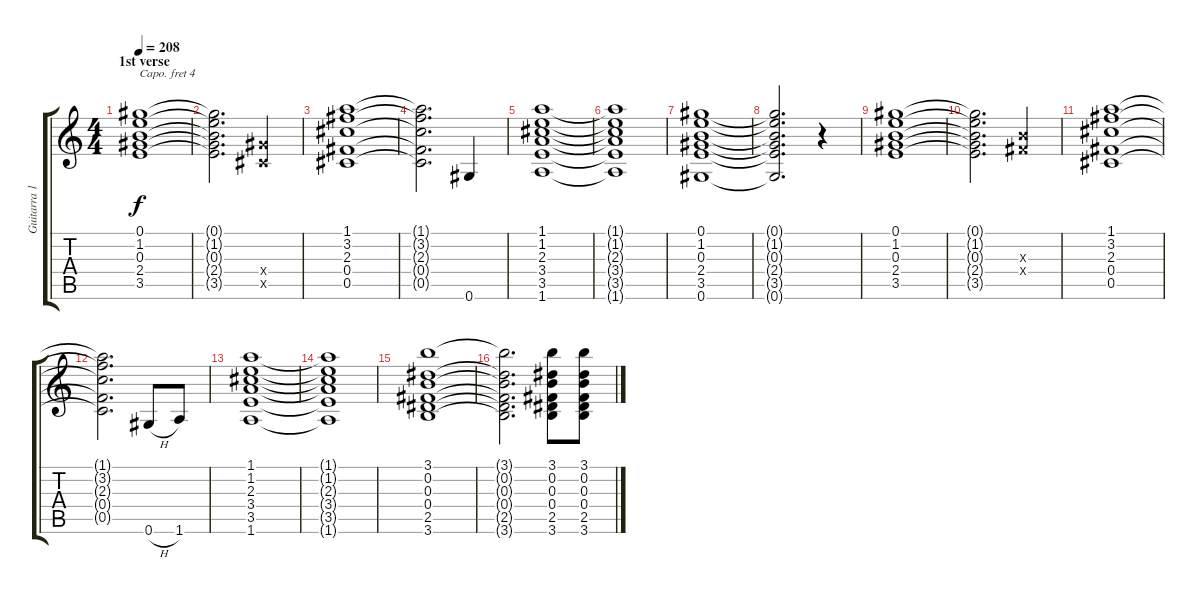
\track ("Guitarra 1" "Guitarra 1") {instrument electricguitarclean}
\staff {score tabs}
\capo 4
\tuning (E4 B3 G3 D3 A2 E2) {hide}
\ts (4 4)
\section ("" "1st verse")
\tempo 208
\clef g2
\ks c
(0.1 1.2 0.3 2.4 3.5).1{dy f instrument distortionguitar} |
(0.1{t} 1.2{t} 0.3{t} 2.4{t} 3.5{t}).2{d} (2.4{x} 0.5{x}).4 |
(1.1 3.2 2.3 0.4 0.5).1 |
(1.1{t} 3.2{t} 2.3{t} 0.4{t} 0.5{t}).2{d} 0.6.4 |
(1.1 1.2 2.3 3.4 3.5 1.6).1 |
(1.1{t} 1.2{t} 2.3{t} 3.4{t} 3.5{t} 1.6{t}).1 |
(0.1 1.2 0.3 2.4 3.5 0.6).1 |
(0.1{t} 1.2{t} 0.3{t} 2.4{t} 3.5{t} 0.6{t}).2{d} r.4 |
(0.1 1.2 0.3 2.4 3.5).1 |
(0.1{t} 1.2{t} 0.3{t} 2.4{t} 3.5{t}).2{d} (0.3{x} 0.4{x}).4 |
(1.1 3.2 2.3 0.4 0.5).1 |
(1.1{t} 3.2{t} 2.3{t} 0.4{t} 0.5{t}).2{d} 0.6{h}.8 1.6.8 |
(1.1 1.2 2.3 3.4 3.5 1.6).1 |
(1.1{t} 1.2{t} 2.3{t} 3.4{t} 3.5{t} 1.6{t}).1 |
(3.1 0.2 0.3 0.4 2.5 3.6).1 |
(3.1{t} 0.2{t} 0.3{t} 0.4{t} 2.5{t} 3.6{t}).2{d} (3.1 0.2 0.3 0.4 2.5 3.6).8 (3.1 0.2 0.3 0.4 2.5 3.6).8
